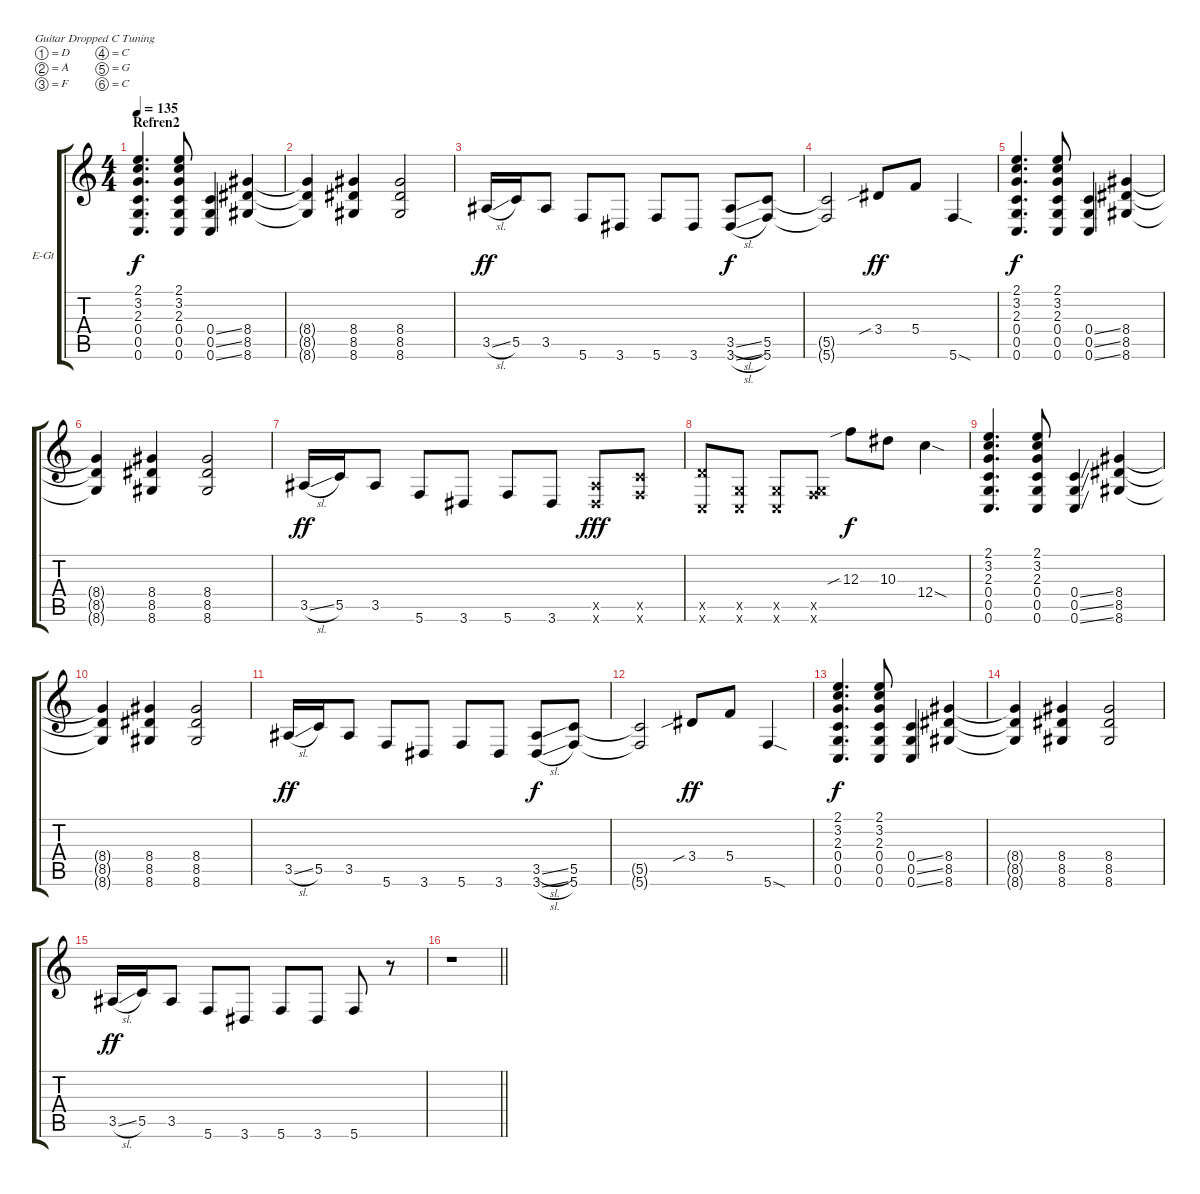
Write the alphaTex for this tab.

\bracketExtendMode groupsimilarinstruments
\firstSystemTrackNameOrientation horizontal
\otherSystemsTrackNameOrientation horizontal
\track ("Gitara2" "E-Gt") {instrument distortionguitar}
\staff {score tabs}
\tuning (D4 A3 F3 C3 G2 C2)
\ts (4 4)
\section ("" "Refren2")
\tempo 135
\clef g2
\ks c
(2.1 3.2 2.3 0.4 0.5 0.6).4{d dy f} (2.1 3.2 2.3 0.4 0.5 0.6).8 (0.4{ss} 0.5{ss} 0.6{ss}).4 (8.4 8.5 8.6).4 |
(8.4{t} 8.5{t} 8.6{t}).4 (8.4 8.5 8.6).4 (8.4 8.5 8.6).2 |
3.5{sl}.16{dy ff} 5.5.16 3.5.8 5.6.8 3.6.8 5.6.8 3.6.8 (3.5{sl} 3.6{sl}).8{dy f} (5.5 5.6).8 |
(5.5{t} 5.6{t}).2 3.4{sib}.8{dy ff} 5.4.8 5.6{sod}.4 |
(2.1 3.2 2.3 0.4 0.5 0.6).4{d dy f} (2.1 3.2 2.3 0.4 0.5 0.6).8 (0.4{ss} 0.5{ss} 0.6{ss}).4 (8.4 8.5 8.6).4 |
(8.4{t} 8.5{t} 8.6{t}).4 (8.4 8.5 8.6).4 (8.4 8.5 8.6).2 |
3.5{sl}.16{dy ff} 5.5.16 3.5.8 5.6.8 3.6.8 5.6.8 3.6.8 (3.5{x} 3.6{x}).8{dy fff} (5.5{x} 5.6{x}).8 |
(7.5{x} 0.6{x}).8 (0.5{x} 0.6{x}).8 (0.5{x} 0.6{x}).8 (0.5{x} 5.6{x}).8 12.3{sib}.8{dy f} 10.3.8 12.4{sod}.4 |
(2.1 3.2 2.3 0.4 0.5 0.6).4{d} (2.1 3.2 2.3 0.4 0.5 0.6).8 (0.4{ss} 0.5{ss} 0.6{ss}).4 (8.4 8.5 8.6).4 |
(8.4{t} 8.5{t} 8.6{t}).4 (8.4 8.5 8.6).4 (8.4 8.5 8.6).2 |
3.5{sl}.16{dy ff} 5.5.16 3.5.8 5.6.8 3.6.8 5.6.8 3.6.8 (3.5{sl} 3.6{sl}).8{dy f} (5.5 5.6).8 |
(5.5{t} 5.6{t}).2 3.4{sib}.8{dy ff} 5.4.8 5.6{sod}.4 |
(2.1 3.2 2.3 0.4 0.5 0.6).4{d dy f} (2.1 3.2 2.3 0.4 0.5 0.6).8 (0.4{ss} 0.5{ss} 0.6{ss}).4 (8.4 8.5 8.6).4 |
(8.4{t} 8.5{t} 8.6{t}).4 (8.4 8.5 8.6).4 (8.4 8.5 8.6).2 |
3.5{sl}.16{dy ff} 5.5.16 3.5.8 5.6.8 3.6.8 5.6.8 3.6.8 5.6.8 r.8 |
\barLineRight lightlight
r.1
